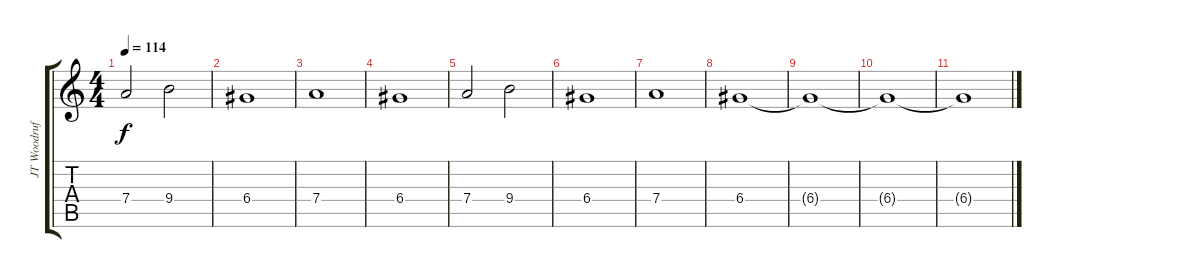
\track ("JT Woodruff (Guitar)" "JT Woodruf") {instrument distortionguitar}
\staff {score tabs}
\tuning (E4 B3 G3 D3 A2 E2) {hide}
\ts (4 4)
\tempo 114
\clef g2
\ks c
7.4.2{dy f} 9.4.2 |
6.4.1 |
7.4.1 |
6.4.1{instrument electricguitarjazz} |
7.4.2 9.4.2 |
6.4.1 |
7.4.1 |
6.4.1 |
6.4{t}.1 |
6.4{t}.1 |
6.4{t}.1
